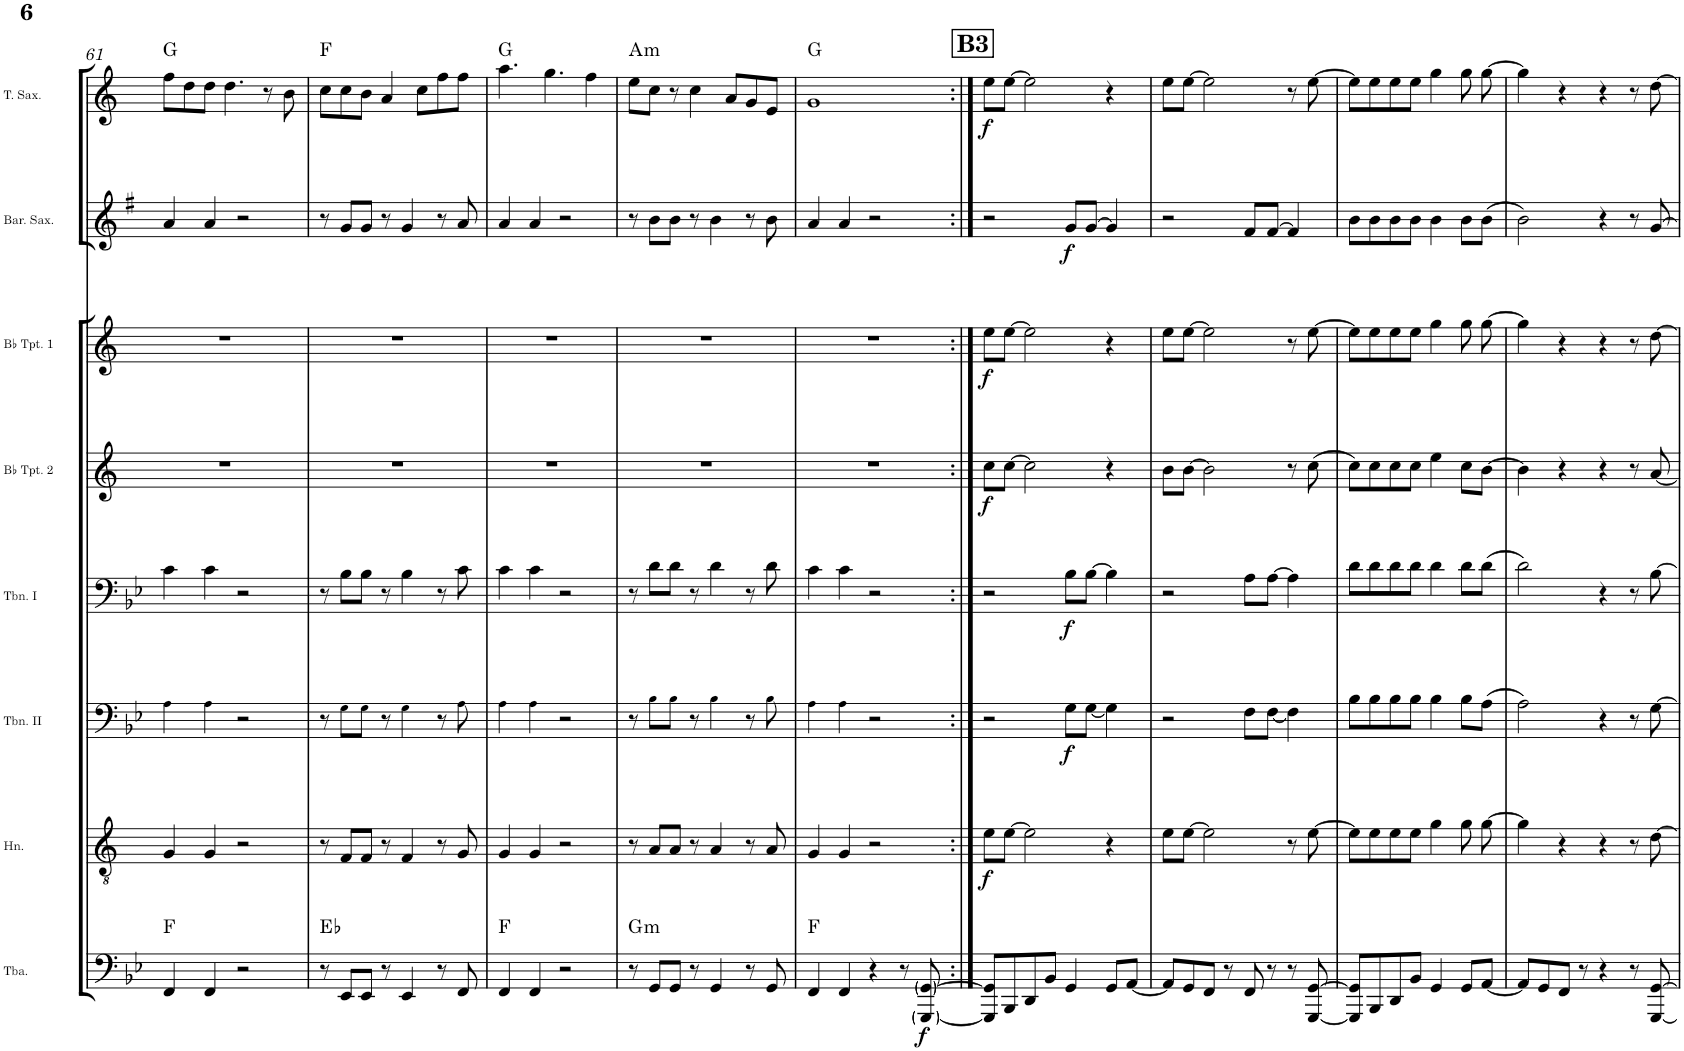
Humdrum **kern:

**kern	**dynam	**harte	**kern	**dynam	**kern	**dynam	**kern	**dynam	**kern	**dynam	**kern	**dynam	**kern	**dynam	**kern	**dynam	**harte
*part8	*part8	*part8	*part7	*part7	*part6	*part6	*part5	*part5	*part4	*part4	*part3	*part3	*part2	*part2	*part1	*part1	*part1
*staff8	*staff8	*	*staff7	*staff7	*staff6	*staff6	*staff5	*staff5	*staff4	*staff4	*staff3	*staff3	*staff2	*staff2	*staff1	*staff1	*
*I"Tuba	*	*	*I"Horn	*	*I"Trombone II	*	*I"Trombone I	*	*I"Bb Trumpet 2	*	*I"Bb Trumpet 1	*	*I"Baritone Saxophone	*	*I"Tenor Saxophone	*	*
*I'Tba.	*	*	*I'Hn.	*	*I'Tbn. II	*	*I'Tbn. I	*	*I'Bb Tpt. 2	*	*I'Bb Tpt. 1	*	*I'Bar. Sax.	*	*I'T. Sax.	*	*
!!LO:PB:g=z
*clefF4	*	*	*clefGv2	*	*clefF4	*	*clefF4	*	*clefG2	*	*clefG2	*	*clefG2	*	*clefG2	*	*
*	*	*	*Trd1c2	*	*	*	*	*	*Trd1c2	*	*Trd1c2	*	*Trd12c21	*	*Trd8c14	*	*
*k[b-e-]	*	*	*k[]	*	*k[b-e-]	*	*k[b-e-]	*	*k[]	*	*k[]	*	*k[f#]	*	*k[]	*	*
*M4/4	*	*	*M4/4	*	*M4/4	*	*M4/4	*	*M4/4	*	*M4/4	*	*M4/4	*	*M4/4	*	*
=61	=61	=61	=61	=61	=61	=61	=61	=61	=61	=61	=61	=61	=61	=61	=61	=61	=61
4FF/	.	F:maj	4G/	.	4A!\	.	4c\	.	1r	.	1r	.	4a/	.	8ff\L	.	G:maj
.	.	.	.	.	.	.	.	.	.	.	.	.	.	.	8dd\	.	.
4FF/	.	.	4G/	.	4A!\	.	4c\	.	.	.	.	.	4a/	.	8dd\J	.	.
.	.	.	.	.	.	.	.	.	.	.	.	.	.	.	4.dd\	.	.
2r	.	.	2r	.	2r	.	2r	.	.	.	.	.	2r	.	.	.	.
.	.	.	.	.	.	.	.	.	.	.	.	.	.	.	8r	.	.
.	.	.	.	.	.	.	.	.	.	.	.	.	.	.	8b\	.	.
=62	=62	=62	=62	=62	=62	=62	=62	=62	=62	=62	=62	=62	=62	=62	=62	=62	=62
8r	.	Eb:maj	8r	.	8r	.	8r	.	1r	.	1r	.	8r	.	8cc\L	.	F:maj
8EE-/L	.	.	8F/L	.	8G!\L	.	8B-\L	.	.	.	.	.	8g/L	.	8cc\	.	.
8EE-/J	.	.	8F/J	.	8G!\J	.	8B-\J	.	.	.	.	.	8g/J	.	8b\J	.	.
8r	.	.	8r	.	8r	.	8r	.	.	.	.	.	8r	.	4a/	.	.
4EE-/	.	.	4F/	.	4G!\	.	4B-\	.	.	.	.	.	4g/	.	.	.	.
.	.	.	.	.	.	.	.	.	.	.	.	.	.	.	8cc\L	.	.
8r	.	.	8r	.	8r	.	8r	.	.	.	.	.	8r	.	8ff\	.	.
8FF/	.	.	8G/	.	8A!\	.	8c\	.	.	.	.	.	8a/	.	8ff\J	.	.
=63	=63	=63	=63	=63	=63	=63	=63	=63	=63	=63	=63	=63	=63	=63	=63	=63	=63
4FF/	.	F:maj	4G/	.	4A!\	.	4c\	.	1r	.	1r	.	4a/	.	4.aa\	.	G:maj
4FF/	.	.	4G/	.	4A!\	.	4c\	.	.	.	.	.	4a/	.	.	.	.
.	.	.	.	.	.	.	.	.	.	.	.	.	.	.	4.gg\	.	.
2r	.	.	2r	.	2r	.	2r	.	.	.	.	.	2r	.	.	.	.
.	.	.	.	.	.	.	.	.	.	.	.	.	.	.	4ff\	.	.
=64	=64	=64	=64	=64	=64	=64	=64	=64	=64	=64	=64	=64	=64	=64	=64	=64	=64
!	!	!LO:H:kt=m	!	!	!	!	!	!	!	!	!	!	!	!	!	!	!LO:H:kt=m
8r	.	G:min	8r	.	8r	.	8r	.	1r	.	1r	.	8r	.	8ee\L	.	A:min
8GG/L	.	.	8A/L	.	8B-!\L	.	8d\L	.	.	.	.	.	8b\L	.	8cc\J	.	.
8GG/J	.	.	8A/J	.	8B-!\J	.	8d\J	.	.	.	.	.	8b\J	.	8r	.	.
8r	.	.	8r	.	8r	.	8r	.	.	.	.	.	8r	.	4cc\	.	.
4GG/	.	.	4A/	.	4B-!\	.	4d\	.	.	.	.	.	4b\	.	.	.	.
.	.	.	.	.	.	.	.	.	.	.	.	.	.	.	8a/L	.	.
8r	.	.	8r	.	8r	.	8r	.	.	.	.	.	8r	.	8g/	.	.
8GG/	.	.	8A/	.	8B-!\	.	8d\	.	.	.	.	.	8b\	.	8e/J	.	.
=65	=65	=65	=65	=65	=65	=65	=65	=65	=65	=65	=65	=65	=65	=65	=65	=65	=65
4FF/	.	F:maj	4G/	.	4A!\	.	4c\	.	1r	.	1r	.	4a/	.	1g	.	G:maj
4FF/	.	.	4G/	.	4A!\	.	4c\	.	.	.	.	.	4a/	.	.	.	.
4r	.	.	2r	.	2r	.	2r	.	.	.	.	.	2r	.	.	.	.
8r	.	.	.	.	.	.	.	.	.	.	.	.	.	.	.	.	.
!	!LO:DY:b	!	!	!	!	!	!	!	!	!	!	!	!	!	!	!	!
[8GGG/ [8GG/	f	.	.	.	.	.	.	.	.	.	.	.	.	.	.	.	.
!!LO:REH:place=s1:a:B:cj:fs=14:t=B3
=66:|!	=66:|!	=66:|!	=66:|!	=66:|!	=66:|!	=66:|!	=66:|!	=66:|!	=66:|!	=66:|!	=66:|!	=66:|!	=66:|!	=66:|!	=66:|!	=66:|!	=66:|!
!	!	!	!	!LO:DY:b	!	!	!	!	!	!LO:DY:b	!	!LO:DY:b	!	!	!	!LO:DY:b	!
8GGG/] 8GG/]L	.	.	8e\L	f	2r	.	2r	.	8cc\L	f	8ee\L	f	2r	.	8ee\L	f	.
8BBB-/	.	.	[>8e\J	.	.	.	.	.	[>8cc\J	.	[>8ee\J	.	.	.	[>8ee\J	.	.
8DD/	.	.	2e\]	.	.	.	.	.	2cc\]	.	2ee\]	.	.	.	2ee\]	.	.
8BB-/J	.	.	.	.	.	.	.	.	.	.	.	.	.	.	.	.	.
!	!	!	!	!	!	!LO:DY:b	!	!LO:DY:b	!	!	!	!	!	!LO:DY:b	!	!	!
4GG/	.	.	.	.	8G\L	f	8B-\L	f	.	.	.	.	8g/L	f	.	.	.
.	.	.	.	.	[<8G\J	.	[>8B-\J	.	.	.	.	.	[>8g/J	.	.	.	.
8GG/L	.	.	4r	.	4G\]	.	4B-\]	.	4r	.	4r	.	4g/]	.	4r	.	.
[<8AA/J	.	.	.	.	.	.	.	.	.	.	.	.	.	.	.	.	.
=67	=67	=67	=67	=67	=67	=67	=67	=67	=67	=67	=67	=67	=67	=67	=67	=67	=67
8AA/L]	.	.	8e\L	.	2r	.	2r	.	8b\L	.	8ee\L	.	2r	.	8ee\L	.	.
8GG/	.	.	[>8e\J	.	.	.	.	.	[>8b\J	.	[>8ee\J	.	.	.	[>8ee\J	.	.
8FF/J	.	.	2e\]	.	.	.	.	.	2b\]	.	2ee\]	.	.	.	2ee\]	.	.
8r	.	.	.	.	.	.	.	.	.	.	.	.	.	.	.	.	.
8FF/	.	.	.	.	8F\L	.	8A\L	.	.	.	.	.	8f#/L	.	.	.	.
8r	.	.	.	.	[<8F\J	.	[>8A\J	.	.	.	.	.	[>8f#/J	.	.	.	.
8r	.	.	8r	.	4F\]	.	4A\]	.	8r	.	8r	.	4f#/]	.	8r	.	.
[8GGG/ [8GG/	.	.	[>8e\	.	.	.	.	.	(>8cc\	.	[>8ee\	.	.	.	[>8ee\	.	.
=68	=68	=68	=68	=68	=68	=68	=68	=68	=68	=68	=68	=68	=68	=68	=68	=68	=68
8GGG/] 8GG/]L	.	.	8e\L]	.	8B-\L	.	8d\L	.	8cc\L)	.	8ee\L]	.	8b\L	.	8ee\L]	.	.
8BBB-/	.	.	8e\	.	8B-\	.	8d\	.	8cc\	.	8ee\	.	8b\	.	8ee\	.	.
8DD/	.	.	8e\	.	8B-\	.	8d\	.	8cc\	.	8ee\	.	8b\	.	8ee\	.	.
8BB-/J	.	.	8e\J	.	8B-\J	.	8d\J	.	8cc\J	.	8ee\J	.	8b\J	.	8ee\J	.	.
4GG/	.	.	4g\	.	4B-\	.	4d\	.	4ee\	.	4gg\	.	4b\	.	4gg\	.	.
8GG/L	.	.	8g\	.	8B-\L	.	8d\L	.	8cc\L	.	8gg\	.	8b\L	.	8gg\	.	.
[<8AA/J	.	.	[>8g\	.	(>8A\J	.	(>8d\J	.	[>8b\J	.	[>8gg\	.	(>8b\J	.	[>8gg\	.	.
=69	=69	=69	=69	=69	=69	=69	=69	=69	=69	=69	=69	=69	=69	=69	=69	=69	=69
8AA/L]	.	.	4g\]	.	2A\)	.	2d\)	.	4b\]	.	4gg\]	.	2b\)	.	4gg\]	.	.
8GG/	.	.	.	.	.	.	.	.	.	.	.	.	.	.	.	.	.
8FF/J	.	.	4r	.	.	.	.	.	4r	.	4r	.	.	.	4r	.	.
8r	.	.	.	.	.	.	.	.	.	.	.	.	.	.	.	.	.
4r	.	.	4r	.	4r	.	4r	.	4r	.	4r	.	4r	.	4r	.	.
8r	.	.	8r	.	8r	.	8r	.	8r	.	8r	.	8r	.	8r	.	.
[8GGG/ [8GG/	.	.	[>8d\	.	[>8G\	.	[>8B-\	.	[<8a/	.	[>8dd\	.	[>8g/	.	[>8dd\	.	.
=	=	=	=	=	=	=	=	=	=	=	=	=	=	=	=	=	=
*-	*-	*-	*-	*-	*-	*-	*-	*-	*-	*-	*-	*-	*-	*-	*-	*-	*-
